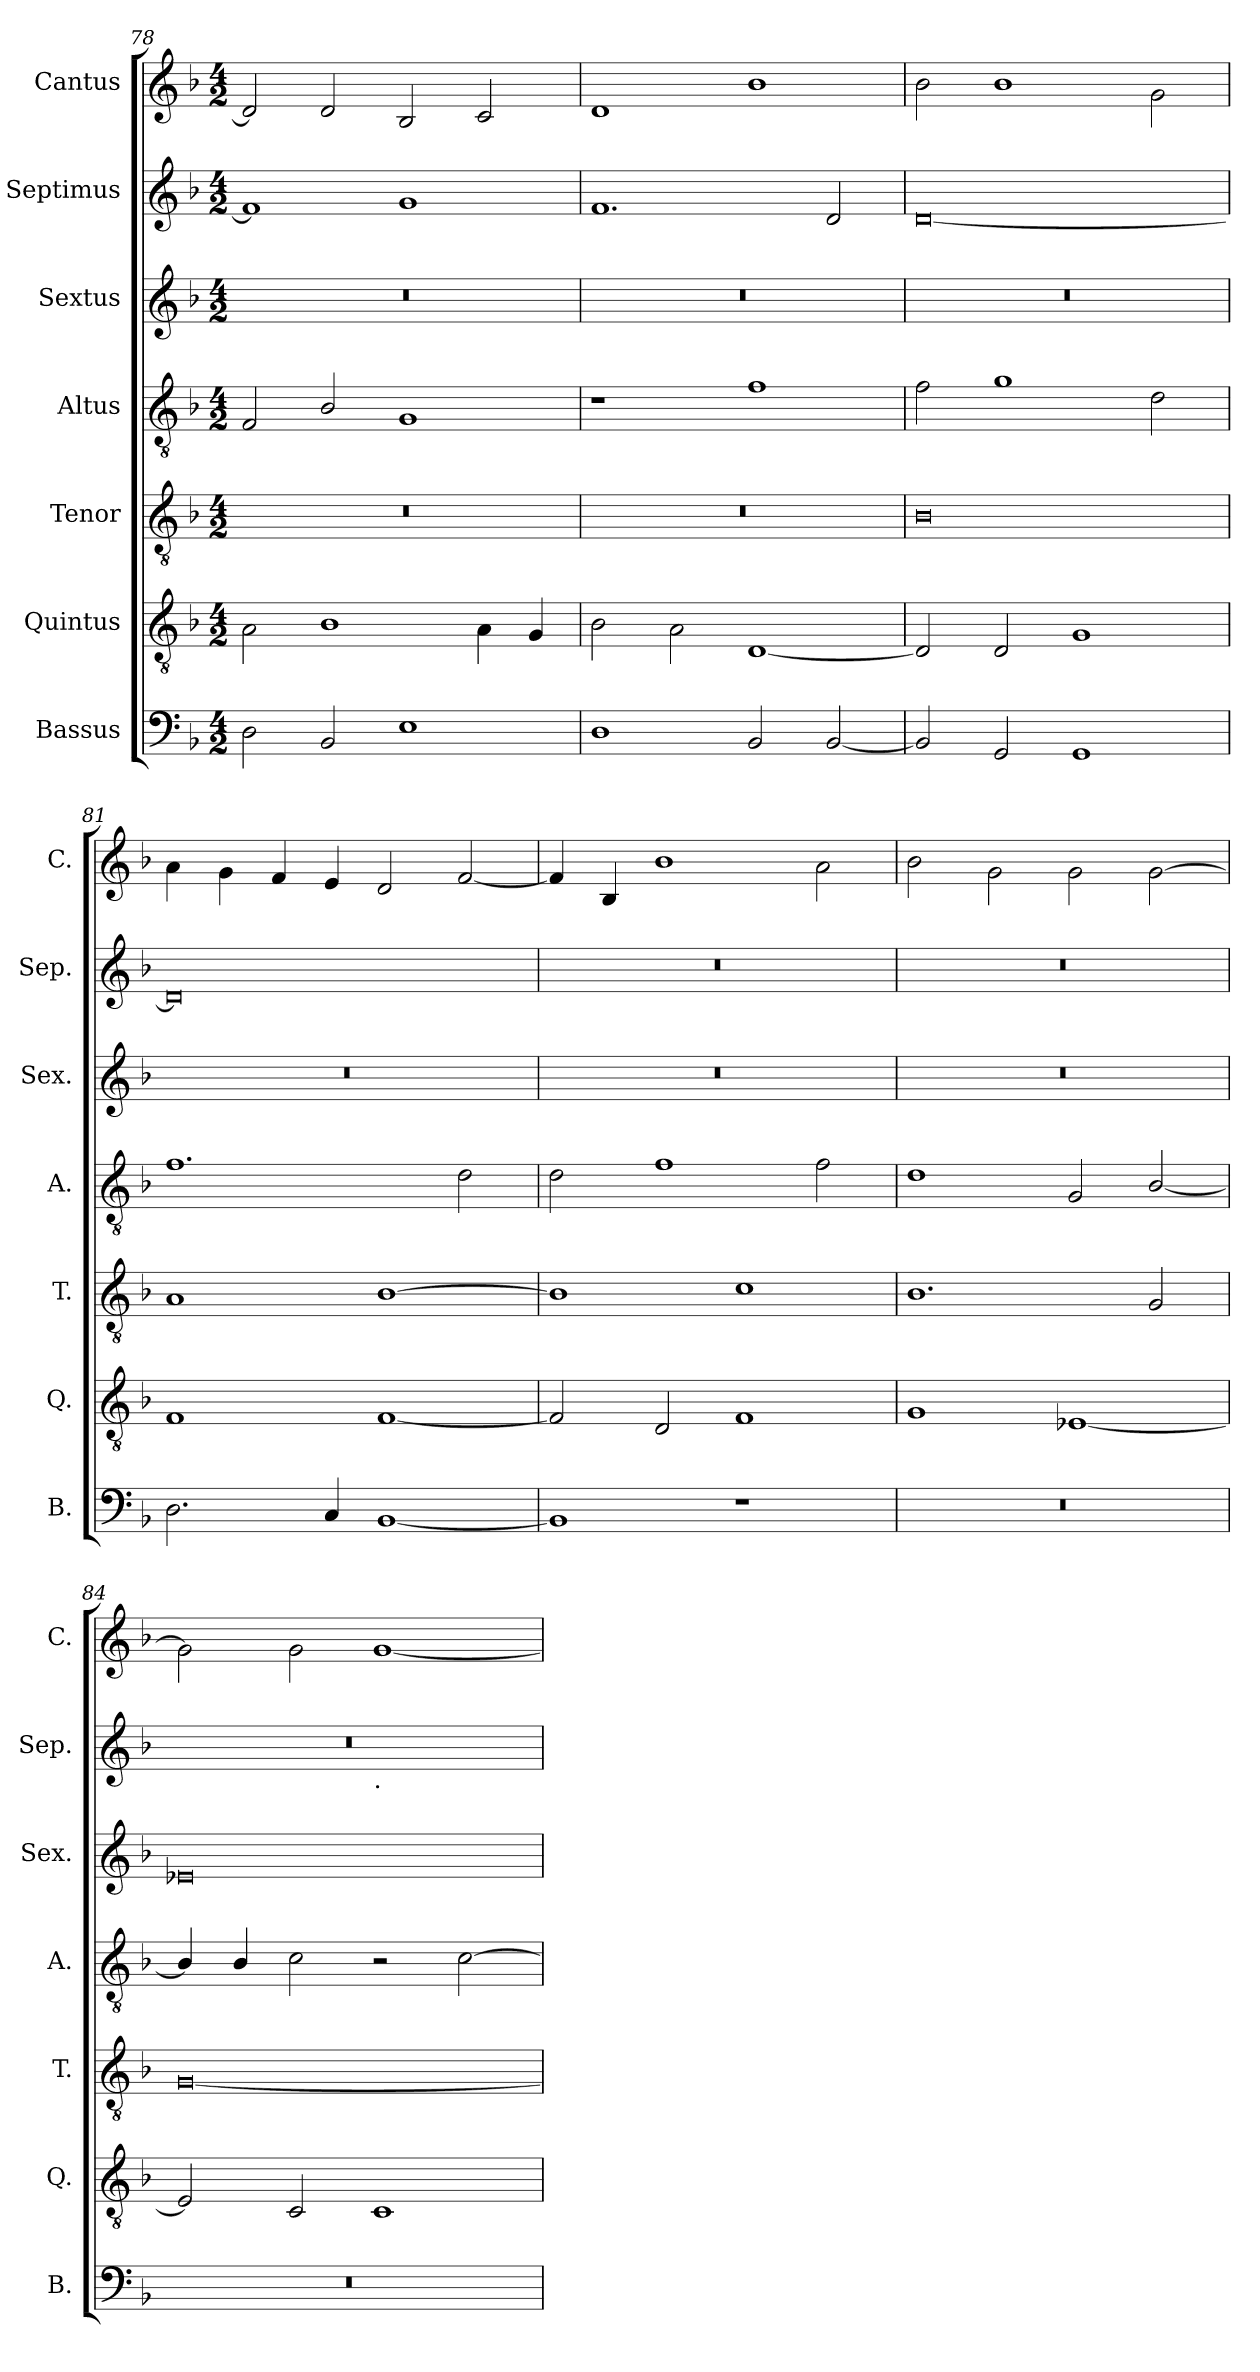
**kern	**kern	**kern	**kern	**kern	**kern	**kern
*part7	*part6	*part5	*part4	*part3	*part2	*part1
*staff7	*staff6	*staff5	*staff4	*staff3	*staff2	*staff1
*I"Bassus	*I"Quintus	*I"Tenor	*I"Altus	*I"Sextus	*I"Septimus	*I"Cantus
*I'B.	*I'Q.	*I'T.	*I'A.	*I'Sex.	*I'Sep.	*I'C.
!!LO:LB:g=z
*clefF4	*clefGv2	*clefGv2	*clefGv2	*clefG2	*clefG2	*clefG2
*k[b-]	*k[b-]	*k[b-]	*k[b-]	*k[b-]	*k[b-]	*k[b-]
*F:	*F:	*F:	*F:	*F:	*F:	*F:
*M4/2	*M4/2	*M4/2	*M4/2	*M4/2	*M4/2	*M4/2
=78	=78	=78	=78	=78	=78	=78
2D\	2A\	0r	2F/	0r	1f]	2d/]
2BB-/	1B-	.	2B-/	.	.	2d/
1E	.	.	1G	.	1g	2B-/
.	4A\	.	.	.	.	2c/
.	4G/	.	.	.	.	.
=79	=79	=79	=79	=79	=79	=79
1D	2B-\	0r	1r	0r	1.f	1d
.	2A\	.	.	.	.	.
2BB-/	[1D	.	1f	.	.	1b-
[2BB-/	.	.	.	.	2d/	.
=80	=80	=80	=80	=80	=80	=80
2BB-/]	2D/]	0B-	2f\	0r	[0d	2b-\
2GG/	2D/	.	1g	.	.	1b-
1GG	1G	.	.	.	.	.
.	.	.	2d\	.	.	2g\
=81	=81	=81	=81	=81	=81	=81
2.D\	1F	1A	1.f	0r	0d]	4a\
.	.	.	.	.	.	4g\
.	.	.	.	.	.	4f/
4C/	.	.	.	.	.	4e/
[1BB-	[1F	[1B-	.	.	.	2d/
.	.	.	2d\	.	.	[2f/
=82	=82	=82	=82	=82	=82	=82
1BB-]	2F/]	1B-]	2d\	0r	0r	4f/]
.	.	.	.	.	.	4B-/
.	2D/	.	1f	.	.	1b-
1r	1F	1c	.	.	.	.
.	.	.	2f\	.	.	2a\
=83	=83	=83	=83	=83	=83	=83
0r	1G	1.B-	1d	0r	0r	2b-\
.	.	.	.	.	.	2g\
.	[1E-X	.	2G/	.	.	2g\
.	.	2G/	[2B-/	.	.	[2g\
=84	=84	=84	=84	=84	=84	=84
*	*	*	*	*	*^	*
0r	2E-/]	[0G	4B-/]	0e-X	0r	1ryy	2g\]
.	.	.	4B-/	.	.	.	.
.	2C/	.	2c\	.	.	.	2g\
!	!	!	!	!	!	!LO:TX:b:t=.	!
.	1C	.	2r	.	.	1ryy	[1g
.	.	.	[2c\	.	.	.	.
*	*	*	*	*	*v	*v	*
=	=	=	=	=	=	=
*-	*-	*-	*-	*-	*-	*-
